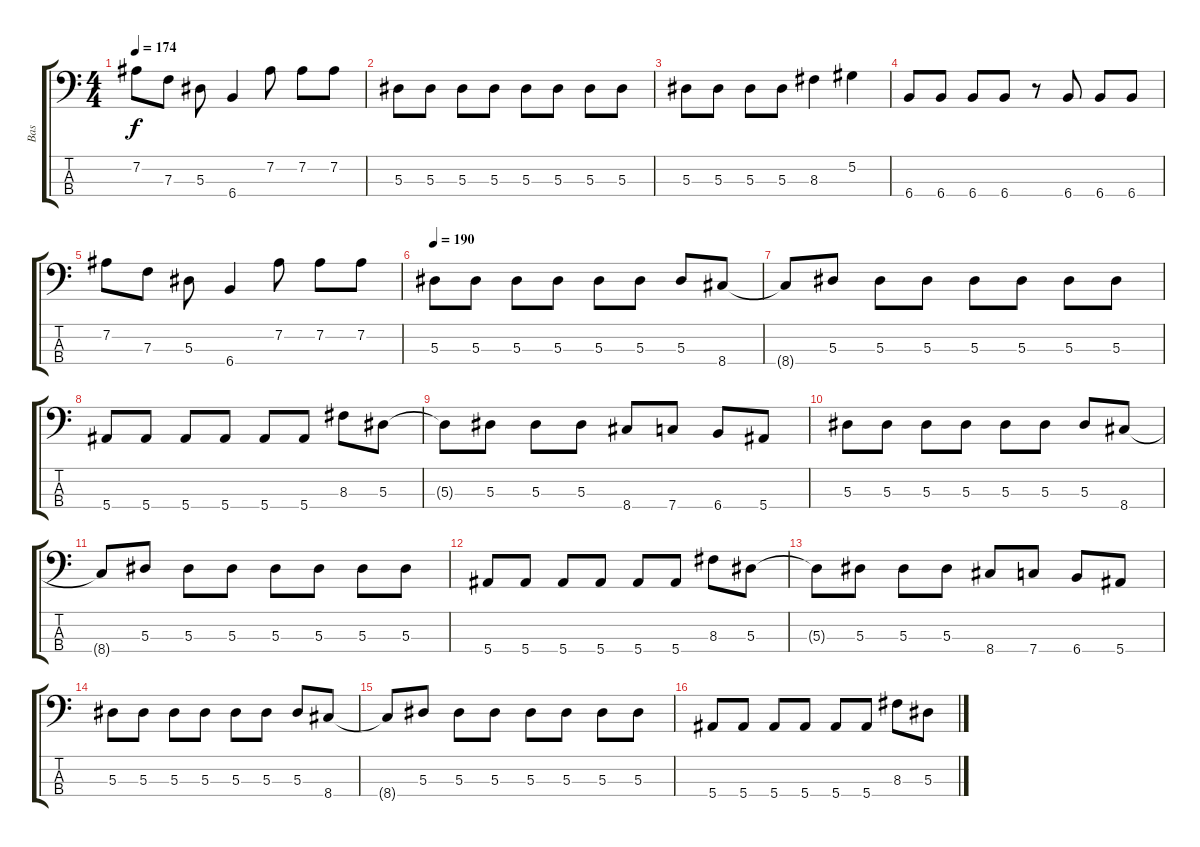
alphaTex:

\track ("Bas" "Bas") {instrument electricbassfinger}
\staff {score tabs}
\tuning (Ab2 Eb2 Bb1 F1) {hide}
\ts (4 4)
\tempo 174
\clef f4
\ks c
7.2.8{dy f} 7.3.8 5.3.8 6.4.4 7.2.8 7.2.8 7.2.8 |
5.3.8 5.3.8 5.3.8 5.3.8 5.3.8 5.3.8 5.3.8 5.3.8 |
5.3.8 5.3.8 5.3.8 5.3.8 8.3.4 5.2.4 |
6.4.8 6.4.8 6.4.8 6.4.8 r.8 6.4.8 6.4.8 6.4.8 |
7.2.8 7.3.8 5.3.8 6.4.4 7.2.8 7.2.8 7.2.8 |
\tempo 190
5.3.8 5.3.8 5.3.8 5.3.8 5.3.8 5.3.8 5.3.8 8.4.8 |
8.4{t}.8 5.3.8 5.3.8 5.3.8 5.3.8 5.3.8 5.3.8 5.3.8 |
5.4.8 5.4.8 5.4.8 5.4.8 5.4.8 5.4.8 8.3.8 5.3.8 |
5.3{t}.8 5.3.8 5.3.8 5.3.8 8.4.8 7.4.8 6.4.8 5.4.8 |
5.3.8 5.3.8 5.3.8 5.3.8 5.3.8 5.3.8 5.3.8 8.4.8 |
8.4{t}.8 5.3.8 5.3.8 5.3.8 5.3.8 5.3.8 5.3.8 5.3.8 |
5.4.8 5.4.8 5.4.8 5.4.8 5.4.8 5.4.8 8.3.8 5.3.8 |
5.3{t}.8 5.3.8 5.3.8 5.3.8 8.4.8 7.4.8 6.4.8 5.4.8 |
5.3.8 5.3.8 5.3.8 5.3.8 5.3.8 5.3.8 5.3.8 8.4.8 |
8.4{t}.8 5.3.8 5.3.8 5.3.8 5.3.8 5.3.8 5.3.8 5.3.8 |
5.4.8 5.4.8 5.4.8 5.4.8 5.4.8 5.4.8 8.3.8 5.3.8
